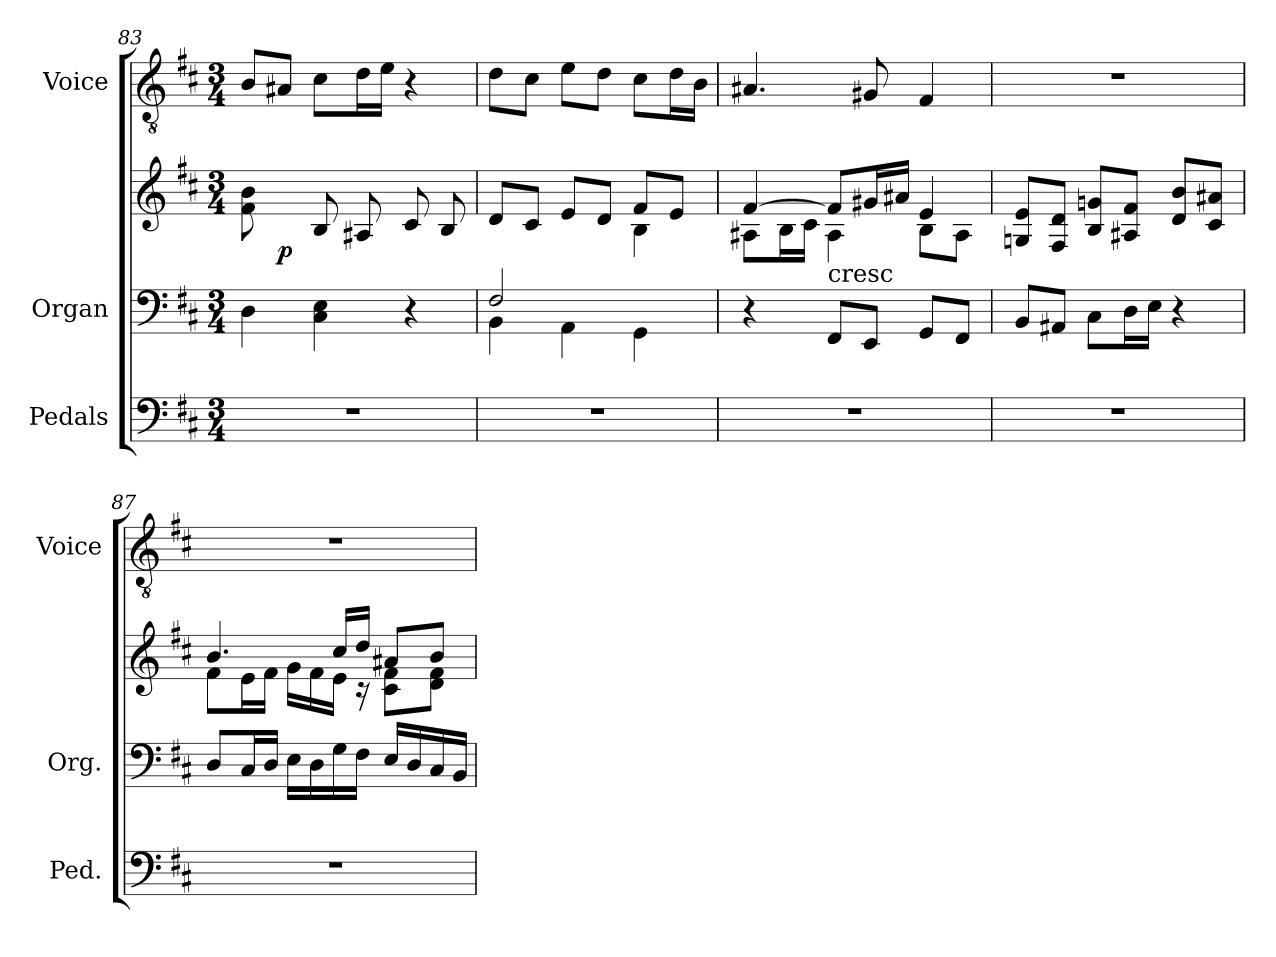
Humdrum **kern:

**kern	**kern	**kern	**dynam	**kern
*part3	*part2	*part2	*part2	*part1
*staff4	*staff3	*staff2	*staff2/3	*staff1
*I"Pedals	*I"Organ	*	*	*I"Voice
*I'Ped.	*I'Org.	*	*	*I'Voice
*clefF4	*clefF4	*clefG2	*	*clefGv2
*	*	*	*	*ITrd7c12
*k[f#c#]	*k[f#c#]	*k[f#c#]	*	*k[f#c#]
*b:	*b:	*b:	*	*b:
*M3/4	*M3/4	*M3/4	*	*M3/4
=83	=83	=83	=83	=83
!LO:N:vis=1	!	!	!	!
*	*^	*	*	*
2.r	8ryy	4Di\	8f#i\ 8biL	.	8BBi/L
.	8F#i/J	.	8ryy	p	8AA#Xi/J
.	2ryy	4C#i\ 4Ei	8Bi/L	.	8C#i\L
.	.	.	8A#Xi/J	.	16Di\L
.	.	.	.	.	16Ei\JJ
.	.	4r	8c#i/L	.	4r
.	.	.	8Bi/J	.	.
=84	=84	=84	=84	=84	=84
!LO:N:vis=1	!	!	!	!	!
*	*	*	*^	*	*
2.r	2F#i/	4BBi\	8di/L	2ryy	.	8Di\L
.	.	.	8c#i/J	.	.	8C#i\J
.	.	4AAi\	8ei/L	.	.	8Ei\L
.	.	.	8di/J	.	.	8Di\J
.	4ryy	4GGi\	8f#i/L	4Bi\	.	8C#i\L
.	.	.	8ei/J	.	.	16Di\L
.	.	.	.	.	.	16BBi\JJ
*	*v	*v	*	*	*	*
!!LO:LB:g=z
=85	=85	=85	=85	=85	=85
!LO:N:vis=1	!	!	!	!	!
2.r	4r	[>4f#i/	8A#Xi\L	.	4.AA#Xi/
.	.	.	16Bi\L	.	.
.	.	.	16c#i\JJ	.	.
!	!LO:TX:a:t=cresc	!	!	!	!
.	8FF#i/L	8f#i/L]	4A#i\	.	.
.	8EEi/J	16g#Xi/L	.	.	8GG#Xi/
.	.	16a#Xi/JJ	.	.	.
.	8GGi/L	4ei/	8Bi\L	.	4FF#i/
.	8FF#i/J	.	8A#i\J	.	.
=86	=86	=86	=86	=86	=86
!LO:N:vis=1	!	!	!	!	!LO:N:vis=1
*	*	*v	*v	*	*
2.r	8BBi/L	8Gni/ 8eiL	.	2.r
.	8AA#Xi/J	8F#i/ 8diJ	.	.
.	8C#i\L	8Bi/ 8gniL	.	.
.	16Di\L	8A#Xi/ 8f#iJ	.	.
.	16Ei\JJ	.	.	.
.	4r	8di/ 8biL	.	.
.	.	8c#i/ 8a#XiJ	.	.
=87	=87	=87	=87	=87
!LO:N:vis=1	!	!	!	!LO:N:vis=1
*	*	*^	*	*
2.r	8Di/L	4.bi/	8f#i\L	.	2.r
.	16C#i/L	.	16ei\L	.	.
.	16Di/JJ	.	16f#i\JJ	.	.
.	16Ei\LL	.	16gi\LL	.	.
.	16Di\	.	16f#i\	.	.
.	16Gi\	16cc#i/LL	16ei\JJ	.	.
.	16F#i\JJ	16ddi/JJ	16r	.	.
.	16Ei/LL	8a#Xi/L	8c#i\ 8f#iL	.	.
.	16Di/	.	.	.	.
.	16C#i/	8bi/J	8di\ 8f#iJ	.	.
.	16BBi/JJ	.	.	.	.
*	*	*v	*v	*	*
=	=	=	=	=
*-	*-	*-	*-	*-
